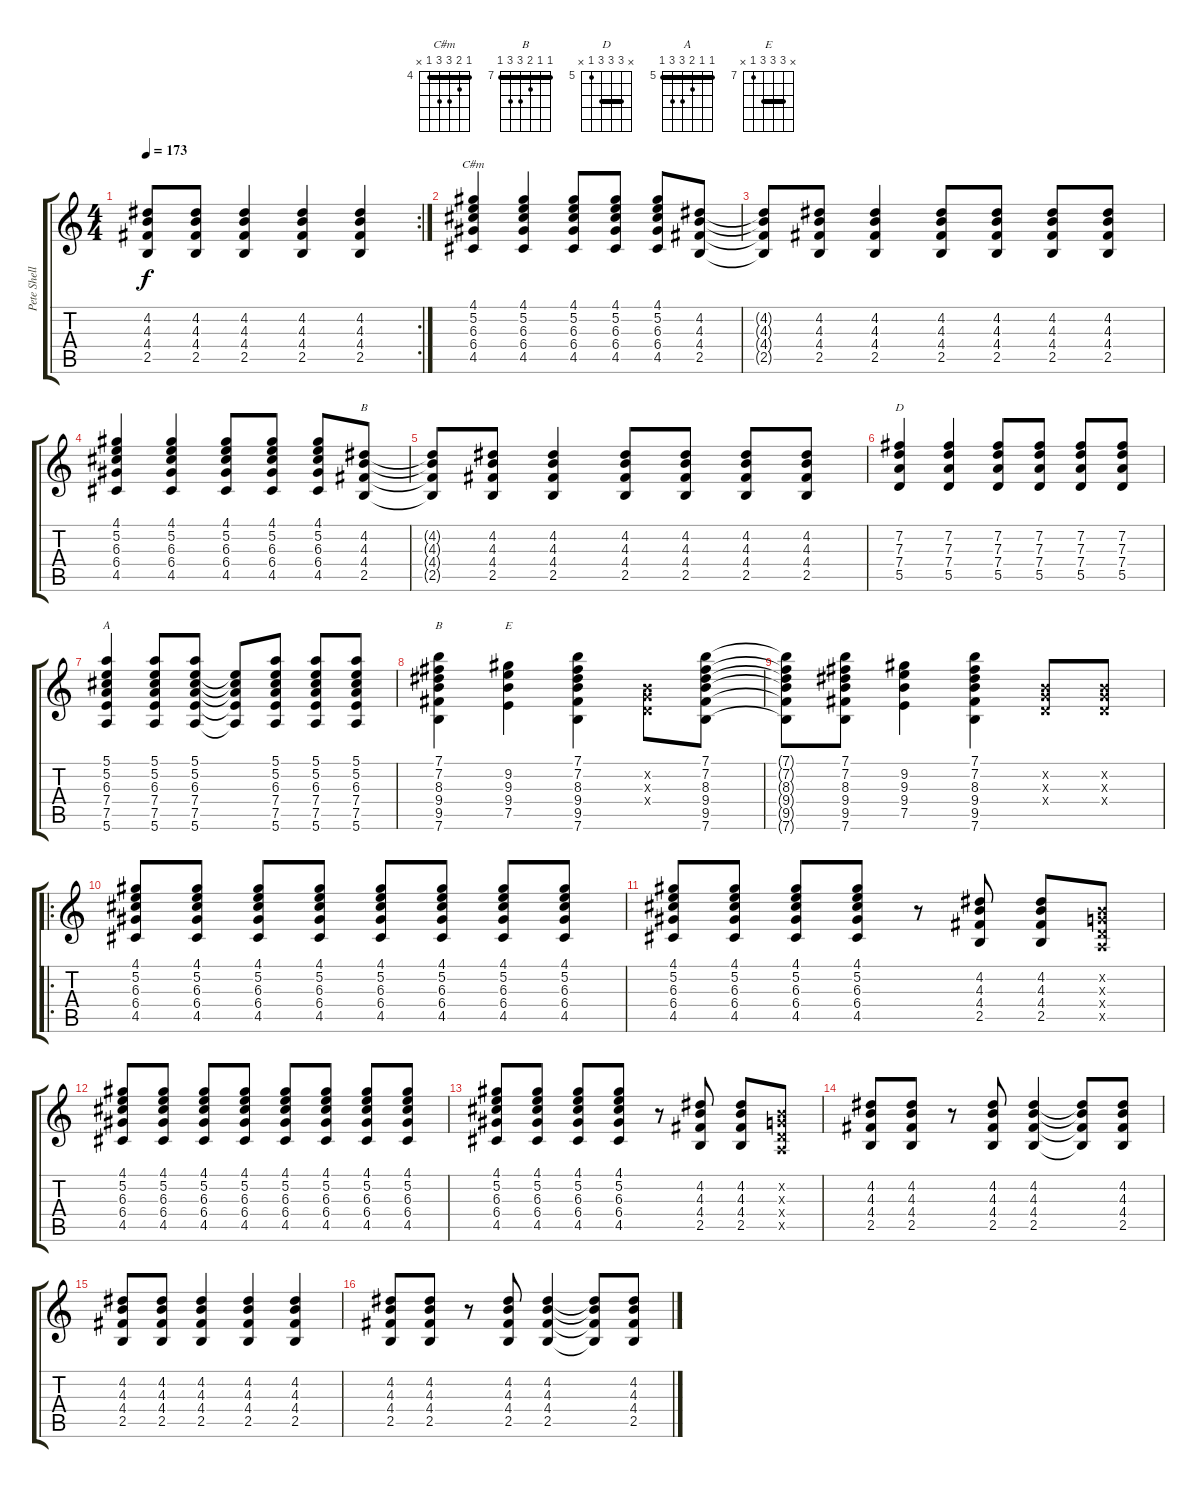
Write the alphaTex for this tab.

\track ("Pete Shelley " "Pete Shell") {instrument distortionguitar}
\staff {score tabs}
\tuning (E4 B3 G3 D3 A2 E2) {hide}
\chord ("C#m" 4 5 6 6 4 x) {firstfret 4 barre 4}
\chord ("B" x 4 4 4 2 x) {barre 4}
\chord ("D" x 7 7 7 5 x) {firstfret 5 barre 7}
\chord ("A" 5 5 6 7 7 5) {firstfret 5 barre 5}
\chord ("B" 7 7 8 9 9 7) {firstfret 7 barre 7}
\chord ("E" x 9 9 9 7 x) {firstfret 7 barre 9}
\rc 2
\ts (4 4)
\tempo 173
\clef g2
\ks c
(4.2 4.3 4.4 2.5).8{dy f} (4.2 4.3 4.4 2.5).8 (4.2 4.3 4.4 2.5).4 (4.2 4.3 4.4 2.5).4 (4.2 4.3 4.4 2.5).4 |
(4.1 5.2 6.3 6.4 4.5).4{ch "C#m"} (4.1 5.2 6.3 6.4 4.5).4 (4.1 5.2 6.3 6.4 4.5).8 (4.1 5.2 6.3 6.4 4.5).8 (4.1 5.2 6.3 6.4 4.5).8 (4.2 4.3 4.4 2.5).8 |
(4.2{t} 4.3{t} 4.4{t} 2.5{t}).8 (4.2 4.3 4.4 2.5).8 (4.2 4.3 4.4 2.5).4 (4.2 4.3 4.4 2.5).8 (4.2 4.3 4.4 2.5).8 (4.2 4.3 4.4 2.5).8 (4.2 4.3 4.4 2.5).8 |
(4.1 5.2 6.3 6.4 4.5).4 (4.1 5.2 6.3 6.4 4.5).4 (4.1 5.2 6.3 6.4 4.5).8 (4.1 5.2 6.3 6.4 4.5).8 (4.1 5.2 6.3 6.4 4.5).8 (4.2 4.3 4.4 2.5).8{ch "B"} |
(4.2{t} 4.3{t} 4.4{t} 2.5{t}).8 (4.2 4.3 4.4 2.5).8 (4.2 4.3 4.4 2.5).4 (4.2 4.3 4.4 2.5).8 (4.2 4.3 4.4 2.5).8 (4.2 4.3 4.4 2.5).8 (4.2 4.3 4.4 2.5).8 |
(7.2 7.3 7.4 5.5).4{ch "D"} (7.2 7.3 7.4 5.5).4 (7.2 7.3 7.4 5.5).8 (7.2 7.3 7.4 5.5).8 (7.2 7.3 7.4 5.5).8 (7.2 7.3 7.4 5.5).8 |
(5.1 5.2 6.3 7.4 7.5 5.6).4{ch "A"} (5.1 5.2 6.3 7.4 7.5 5.6).8 (5.1 5.2 6.3 7.4 7.5 5.6).8 (5.2{t} 6.3{t} 7.4{t} 7.5{t} 5.6{t}).8 (5.1 5.2 6.3 7.4 7.5 5.6).8 (5.1 5.2 6.3 7.4 7.5 5.6).8 (5.1 5.2 6.3 7.4 7.5 5.6).8 |
(7.1 7.2 8.3 9.4 9.5 7.6).4{ch "B"} (9.2 9.3 9.4 7.5).4{ch "E"} (7.1 7.2 8.3 9.4 9.5 7.6).4 (0.2{x} 0.3{x} 0.4{x}).8 (7.1 7.2 8.3 9.4 9.5 7.6).8 |
(7.1{t} 7.2{t} 8.3{t} 9.4{t} 9.5{t} 7.6{t}).8 (7.1 7.2 8.3 9.4 9.5 7.6).8 (9.2 9.3 9.4 7.5).4 (7.1 7.2 8.3 9.4 9.5 7.6).4 (0.2{x} 0.3{x} 0.4{x}).8 (0.2{x} 0.3{x} 0.4{x}).8 |
\ro
(4.1 5.2 6.3 6.4 4.5).8 (4.1 5.2 6.3 6.4 4.5).8 (4.1 5.2 6.3 6.4 4.5).8 (4.1 5.2 6.3 6.4 4.5).8 (4.1 5.2 6.3 6.4 4.5).8 (4.1 5.2 6.3 6.4 4.5).8 (4.1 5.2 6.3 6.4 4.5).8 (4.1 5.2 6.3 6.4 4.5).8 |
(4.1 5.2 6.3 6.4 4.5).8 (4.1 5.2 6.3 6.4 4.5).8 (4.1 5.2 6.3 6.4 4.5).8 (4.1 5.2 6.3 6.4 4.5).8 r.8 (4.2 4.3 4.4 2.5).8 (4.2 4.3 4.4 2.5).8 (0.2{x} 0.3{x} 0.4{x} 0.5{x}).8 |
(4.1 5.2 6.3 6.4 4.5).8 (4.1 5.2 6.3 6.4 4.5).8 (4.1 5.2 6.3 6.4 4.5).8 (4.1 5.2 6.3 6.4 4.5).8 (4.1 5.2 6.3 6.4 4.5).8 (4.1 5.2 6.3 6.4 4.5).8 (4.1 5.2 6.3 6.4 4.5).8 (4.1 5.2 6.3 6.4 4.5).8 |
(4.1 5.2 6.3 6.4 4.5).8 (4.1 5.2 6.3 6.4 4.5).8 (4.1 5.2 6.3 6.4 4.5).8 (4.1 5.2 6.3 6.4 4.5).8 r.8 (4.2 4.3 4.4 2.5).8 (4.2 4.3 4.4 2.5).8 (0.2{x} 0.3{x} 0.4{x} 0.5{x}).8 |
(4.2 4.3 4.4 2.5).8 (4.2 4.3 4.4 2.5).8 r.8 (4.2 4.3 4.4 2.5).8 (4.2 4.3 4.4 2.5).4 (4.2{t} 4.3{t} 4.4{t} 2.5{t}).8 (4.2 4.3 4.4 2.5).8 |
(4.2 4.3 4.4 2.5).8 (4.2 4.3 4.4 2.5).8 (4.2 4.3 4.4 2.5).4 (4.2 4.3 4.4 2.5).4 (4.2 4.3 4.4 2.5).4 |
(4.2 4.3 4.4 2.5).8 (4.2 4.3 4.4 2.5).8 r.8 (4.2 4.3 4.4 2.5).8 (4.2 4.3 4.4 2.5).4 (4.2{t} 4.3{t} 4.4{t} 2.5{t}).8 (4.2 4.3 4.4 2.5).8
